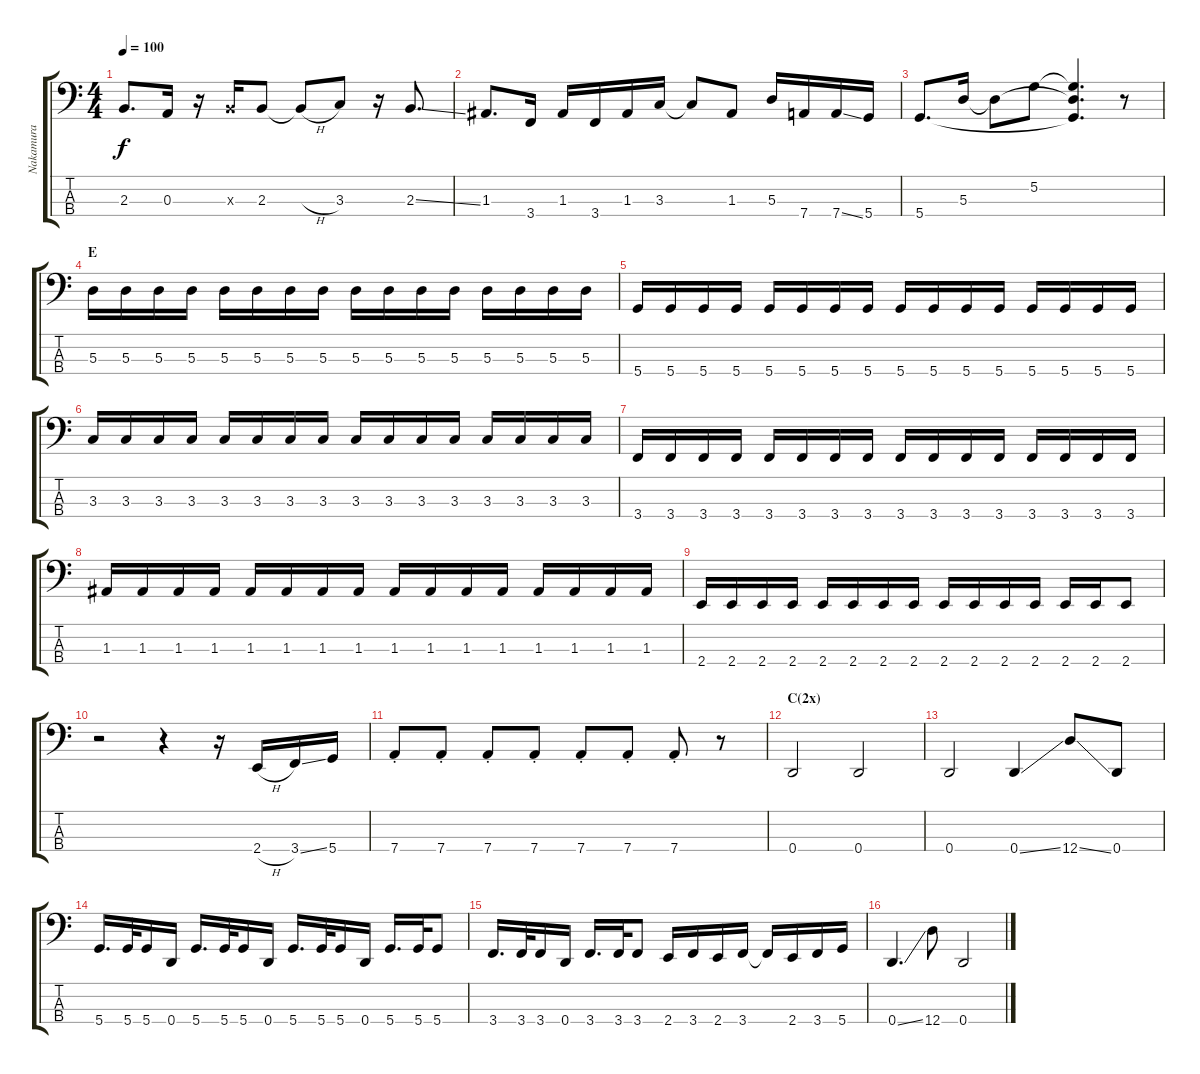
\track ("Nakamura" "Nakamura") {instrument electricbassfinger}
\staff {score tabs}
\tuning (G2 D2 A1 D1) {hide}
\ts (4 4)
\tempo 100
\clef f4
\ks c
2.3.8{d dy f} 0.3.16 r.16 2.3{x}.16 2.3.8 2.3{h t}.8 3.3.8 r.16 2.3{ss}.8{d} |
1.3.8{d} 3.4.16 1.3.16 3.4.16 1.3.16 3.3.16 3.3{t}.8 1.3.8 5.3.16 7.4.16 7.4{ss}.16 5.4.16 |
5.4.8{d} 5.3.16 5.3{t}.8 5.2.8 (5.2{t} 5.3{t} 5.4{t}).4{d} r.8 |
\section ("" "E")
5.3.16 5.3.16 5.3.16 5.3.16 5.3.16 5.3.16 5.3.16 5.3.16 5.3.16 5.3.16 5.3.16 5.3.16 5.3.16 5.3.16 5.3.16 5.3.16 |
5.4.16 5.4.16 5.4.16 5.4.16 5.4.16 5.4.16 5.4.16 5.4.16 5.4.16 5.4.16 5.4.16 5.4.16 5.4.16 5.4.16 5.4.16 5.4.16 |
3.3.16 3.3.16 3.3.16 3.3.16 3.3.16 3.3.16 3.3.16 3.3.16 3.3.16 3.3.16 3.3.16 3.3.16 3.3.16 3.3.16 3.3.16 3.3.16 |
3.4.16 3.4.16 3.4.16 3.4.16 3.4.16 3.4.16 3.4.16 3.4.16 3.4.16 3.4.16 3.4.16 3.4.16 3.4.16 3.4.16 3.4.16 3.4.16 |
1.3.16 1.3.16 1.3.16 1.3.16 1.3.16 1.3.16 1.3.16 1.3.16 1.3.16 1.3.16 1.3.16 1.3.16 1.3.16 1.3.16 1.3.16 1.3.16 |
2.4.16 2.4.16 2.4.16 2.4.16 2.4.16 2.4.16 2.4.16 2.4.16 2.4.16 2.4.16 2.4.16 2.4.16 2.4.16 2.4.16 2.4.8 |
r.2 r.4 r.16 2.4{h}.16 3.4{ss}.16 5.4.16 |
7.4{st}.8 7.4{st}.8 7.4{st}.8 7.4{st}.8 7.4{st}.8 7.4{st}.8 7.4{st}.8 r.8 |
\section ("" "C(2x)")
0.4.2 0.4.2 |
0.4.2 0.4{ss}.4 12.4{ss}.8 0.4.8 |
5.4.16{d} 5.4.32 5.4.16 0.4.16 5.4.16{d} 5.4.32 5.4.16 0.4.16 5.4.16{d} 5.4.32 5.4.16 0.4.16 5.4.16{d} 5.4.32 5.4.8 |
3.4.16{d} 3.4.32 3.4.16 0.4.16 3.4.16{d} 3.4.32 3.4.8 2.4.16 3.4.16 2.4.16 3.4.16 3.4{t}.16 2.4.16 3.4.16 5.4.16 |
0.4{ss}.4{d} 12.4.8 0.4.2
